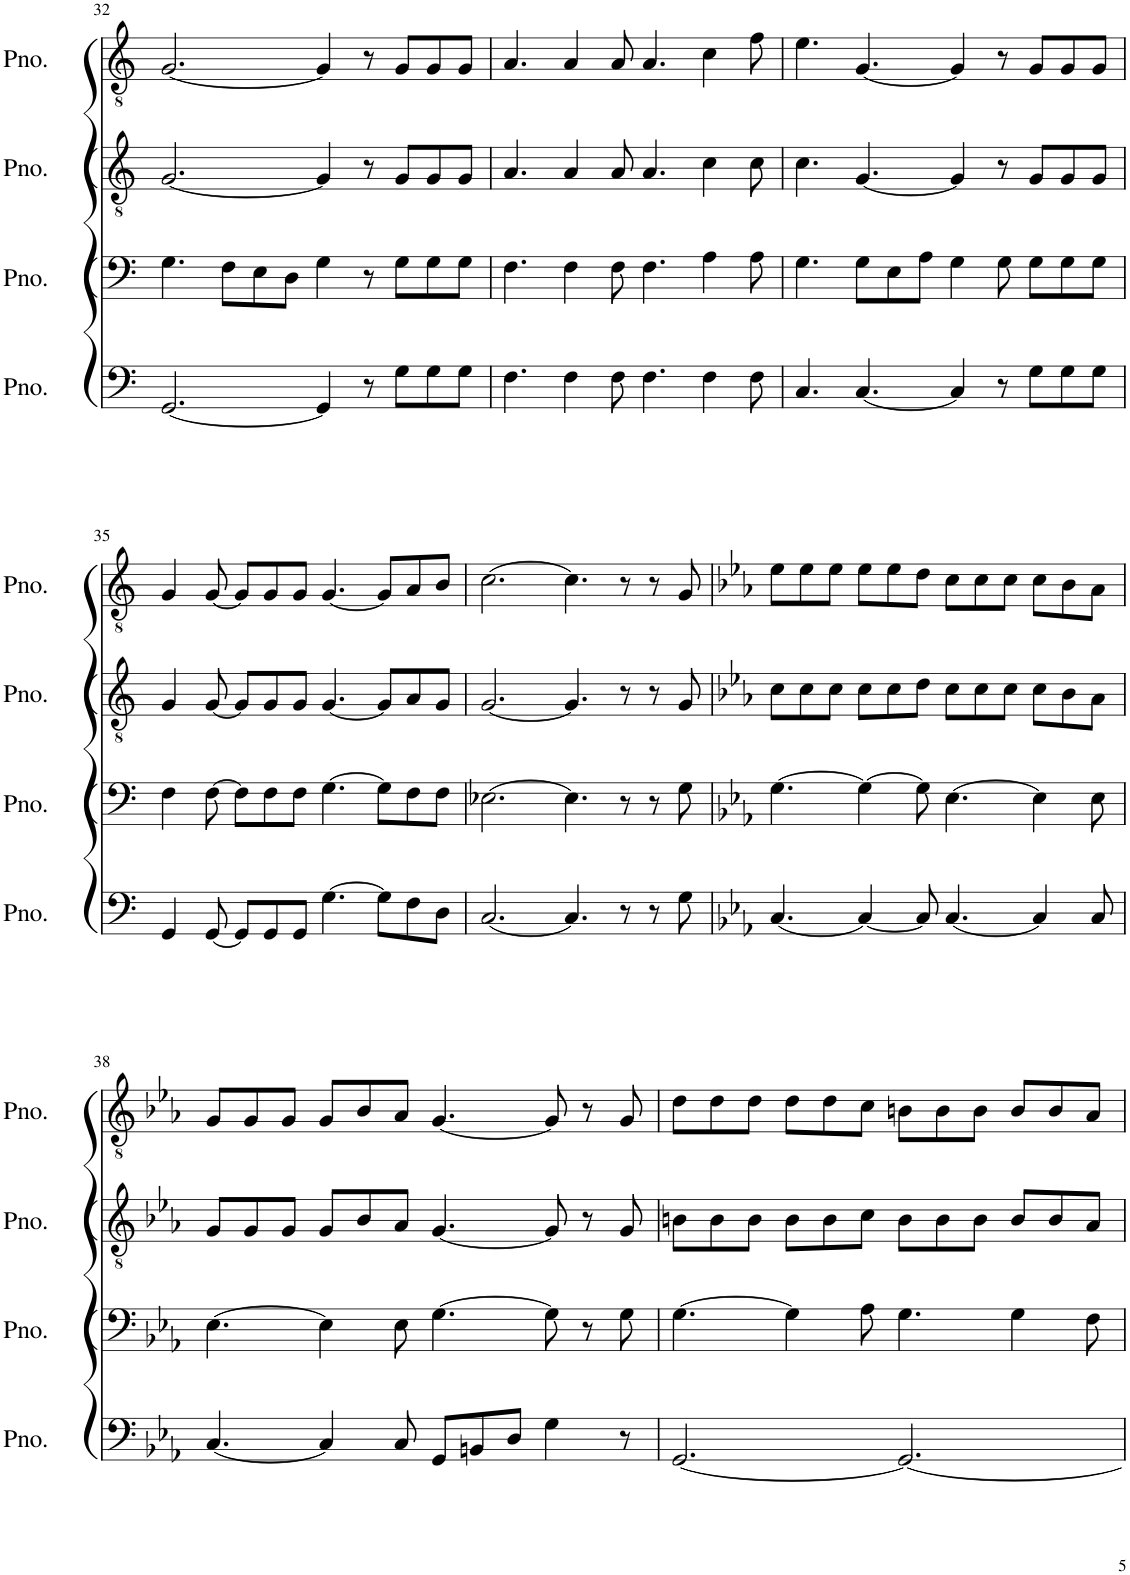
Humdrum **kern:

**kern	**kern	**kern	**kern
*part4	*part3	*part2	*part1
*staff4	*staff3	*staff2	*staff1
*I"Piano	*I"Piano	*I"Piano	*I"Piano
*I'Pno.	*I'Pno.	*I'Pno.	*I'Pno.
!!LO:PB:g=z
*clefF4	*clefF4	*clefGv2	*clefGv2
*k[]	*k[]	*k[]	*k[]
*M12/8	*M12/8	*M12/8	*M12/8
=32	=32	=32	=32
[2.GG/	4.G\	[2.G/	[2.G/
.	8F\L	.	.
.	8E\	.	.
.	8D\J	.	.
4GG/]	4G\	4G/]	4G/]
8r	8r	8r	8r
8G\L	8G\L	8G/L	8G/L
8G\	8G\	8G/	8G/
8G\J	8G\J	8G/J	8G/J
=33	=33	=33	=33
4.F\	4.F\	4.A/	4.A/
4F\	4F\	4A/	4A/
8F\	8F\	8A/	8A/
4.F\	4.F\	4.A/	4.A/
4F\	4A\	4c\	4c\
8F\	8A\	8c\	8f\
=34	=34	=34	=34
4.C/	4.G\	4.c\	4.e\
[4.C/	8G\L	[4.G/	[4.G/
.	8E\	.	.
.	8A\J	.	.
4C/]	4G\	4G/]	4G/]
8r	8G\	8r	8r
8G\L	8G\L	8G/L	8G/L
8G\	8G\	8G/	8G/
8G\J	8G\J	8G/J	8G/J
!!LO:LB:g=z
=35	=35	=35	=35
4GG/	4F\	4G/	4G/
[8GG/	[8F\	[8G/	[8G/
8GG/L]	8F\L]	8G/L]	8G/L]
8GG/	8F\	8G/	8G/
8GG/J	8F\J	8G/J	8G/J
[4.G\	[4.G\	[4.G/	[4.G/
8G\L]	8G\L]	8G/L]	8G/L]
8F\	8F\	8A/	8A/
8D\J	8F\J	8G/J	8B/J
=36	=36	=36	=36
[2.C/	[2.E-X\	[2.G/	[2.c\
4.C/]	4.E-\]	4.G/]	4.c\]
8r	8r	8r	8r
8r	8r	8r	8r
8G\	8G\	8G/	8G/
=37	=37	=37	=37
*k[b-e-a-]	*k[b-e-a-]	*k[b-e-a-]	*k[b-e-a-]
[4.C/	[4.G\	8c\L	8e-\L
.	.	8c\	8e-\
.	.	8c\J	8e-\J
4C/_	4G\_	8c\L	8e-\L
.	.	8c\	8e-\
8C/]	8G\]	8d\J	8d\J
[4.C/	[4.E-\	8c\L	8c\L
.	.	8c\	8c\
.	.	8c\J	8c\J
4C/]	4E-\]	8c\L	8c\L
.	.	8B-\	8B-\
8C/	8E-\	8A-\J	8A-\J
!!LO:LB:g=z
=38	=38	=38	=38
[4.C/	[4.E-\	8G/L	8G/L
.	.	8G/	8G/
.	.	8G/J	8G/J
4C/]	4E-\]	8G/L	8G/L
.	.	8B-/	8B-/
8C/	8E-\	8A-/J	8A-/J
8GG/L	[4.G\	[4.G/	[4.G/
8BBn/	.	.	.
8D/J	.	.	.
4G\	8G\]	8G/]	8G/]
.	8r	8r	8r
8r	8G\	8G/	8G/
=39	=39	=39	=39
[2.GG/	[4.G\	8Bn\L	8d\L
.	.	8B\	8d\
.	.	8B\J	8d\J
.	4G\]	8B\L	8d\L
.	.	8B\	8d\
.	8A-\	8c\J	8c\J
2.GG/_	4.G\	8B\L	8Bn\L
.	.	8B\	8B\
.	.	8B\J	8B\J
.	4G\	8B/L	8B/L
.	.	8B/	8B/
.	8F\	8A-/J	8A-/J
=	=	=	=
*-	*-	*-	*-
